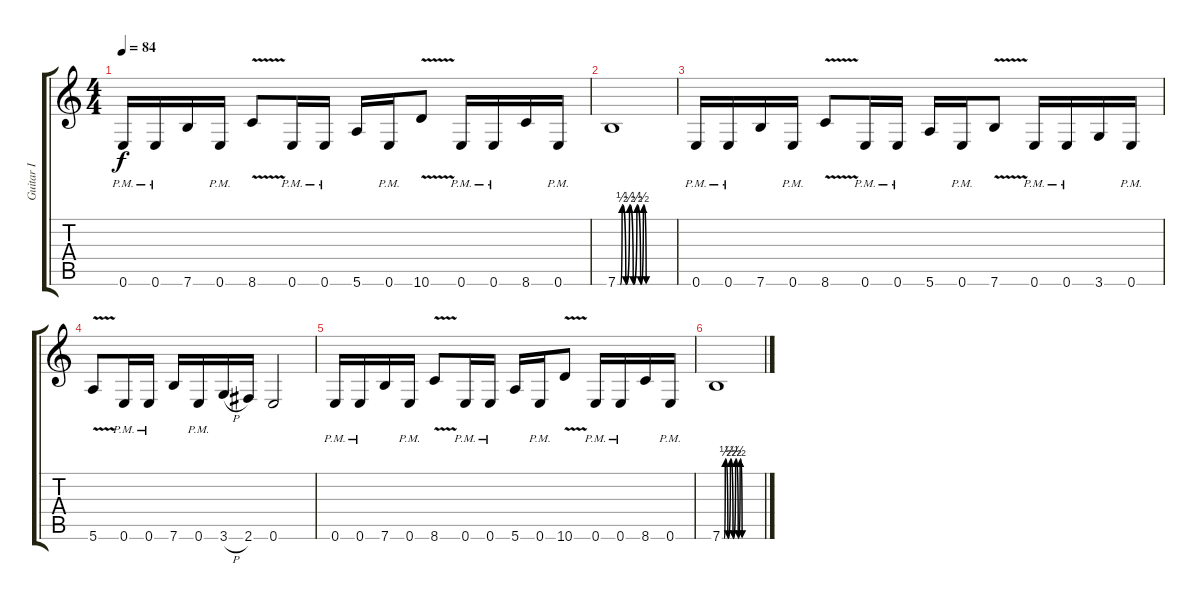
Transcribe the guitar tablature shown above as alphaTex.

\track ("Guitar I" "Guitar I") {instrument overdrivenguitar}
\staff {score tabs}
\tuning (E4 B3 G3 D3 A2 E2) {hide}
\ts (4 4)
\tempo 84
\clef g2
\ks c
0.6{pm}.16{dy f} 0.6{pm}.16 7.6.16 0.6{pm}.16 8.6{v}.8 0.6{pm}.16 0.6{pm}.16 5.6.16 0.6{pm}.16 10.6{v}.8 0.6{pm}.16 0.6{pm}.16 8.6.16 0.6{pm}.16 |
7.6{be (custom 0 0 3 0 5 2 9 0 13 2 17 0 21 2 25 0 28 2 31 0 60 0)}.1 |
0.6{pm}.16 0.6{pm}.16{volume 1} 7.6.16 0.6{pm}.16 8.6{v}.8 0.6{pm}.16 0.6{pm}.16 5.6.16 0.6{pm}.16 7.6{v}.8 0.6{pm}.16 0.6{pm}.16 3.6.16 0.6{pm}.16 |
5.6{v}.8 0.6{pm}.16 0.6{pm}.16 7.6.16 0.6{pm}.16 3.6{h}.16 2.6.16 0.6.2 |
0.6{pm}.16 0.6{pm}.16 7.6.16 0.6{pm}.16 8.6{v}.8 0.6{pm}.16 0.6{pm}.16 5.6.16 0.6{pm}.16 10.6{v}.8 0.6{pm}.16 0.6{pm}.16 8.6.16 0.6{pm}.16 |
7.6{be (custom 0 0 3 0 5 2 9 0 13 2 17 0 21 2 25 0 28 2 31 0 60 0)}.1
